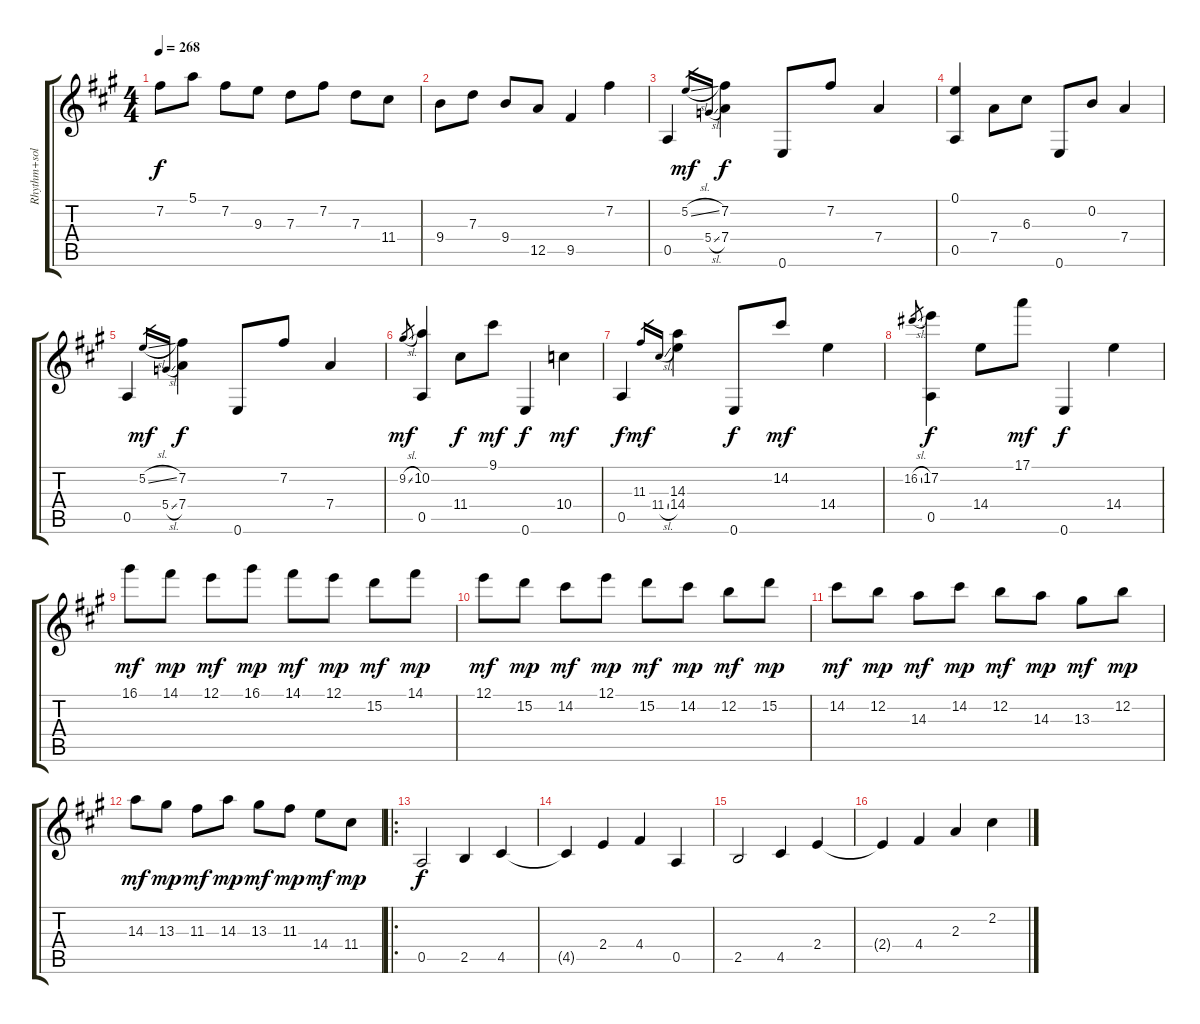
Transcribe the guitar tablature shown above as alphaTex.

\track ("Rhythm+solo" "Rhythm+sol") {instrument electricguitarjazz}
\staff {score tabs}
\tuning (E4 B3 G3 D3 A2 E2) {hide}
\ts (4 4)
\tempo 268
\clef g2
\ks a
7.2.8{dy f} 5.1.8 7.2.8 9.3.8 7.3.8 7.2.8 7.3.8 11.4.8 |
9.4.8 7.3.8 9.4.8 12.5.8 9.5.4 7.2.4 |
0.5.4 5.2{sl}.16{gr dy mf} 5.4{sl}.16{gr} (7.2 7.4).4{dy f} 0.6.8 7.2.8 7.4.4 |
(0.1 0.5).4 7.4.8 6.3.8 0.6.8 0.2.8 7.4.4 |
0.5.4 5.2{sl}.16{gr dy mf} 5.4{sl}.16{gr} (7.2 7.4).4{dy f} 0.6.8 7.2.8 7.4.4 |
9.2{sl}.8{gr dy mf} (10.2 0.5).4 11.4.8{dy f} 9.1.8{dy mf} 0.6.4{dy f} 10.4.4{dy mf} |
0.5.4{dy f} 11.3.16{gr dy mf} 11.4{sl}.16{gr} (14.3 14.4).4 0.6.8{dy f} 14.2.8{dy mf} 14.4.4 |
16.2{sl}.8{gr} (17.2 0.5).4{dy f} 14.4.8 17.1.8{dy mf} 0.6.4{dy f} 14.4.4 |
16.1.8{dy mf} 14.1.8{dy mp} 12.1.8{dy mf} 16.1.8{dy mp} 14.1.8{dy mf} 12.1.8{dy mp} 15.2.8{dy mf} 14.1.8{dy mp} |
12.1.8{dy mf} 15.2.8{dy mp} 14.2.8{dy mf} 12.1.8{dy mp} 15.2.8{dy mf} 14.2.8{dy mp} 12.2.8{dy mf} 15.2.8{dy mp} |
14.2.8{dy mf} 12.2.8{dy mp} 14.3.8{dy mf} 14.2.8{dy mp} 12.2.8{dy mf} 14.3.8{dy mp} 13.3.8{dy mf} 12.2.8{dy mp} |
14.3.8{dy mf} 13.3.8{dy mp} 11.3.8{dy mf} 14.3.8{dy mp} 13.3.8{dy mf} 11.3.8{dy mp} 14.4.8{dy mf} 11.4.8{dy mp} |
\ro
0.5.2{dy f} 2.5.4 4.5.4 |
4.5{t}.4 2.4.4 4.4.4 0.5.4 |
2.5.2 4.5.4 2.4.4 |
2.4{t}.4 4.4.4 2.3.4 2.2.4
